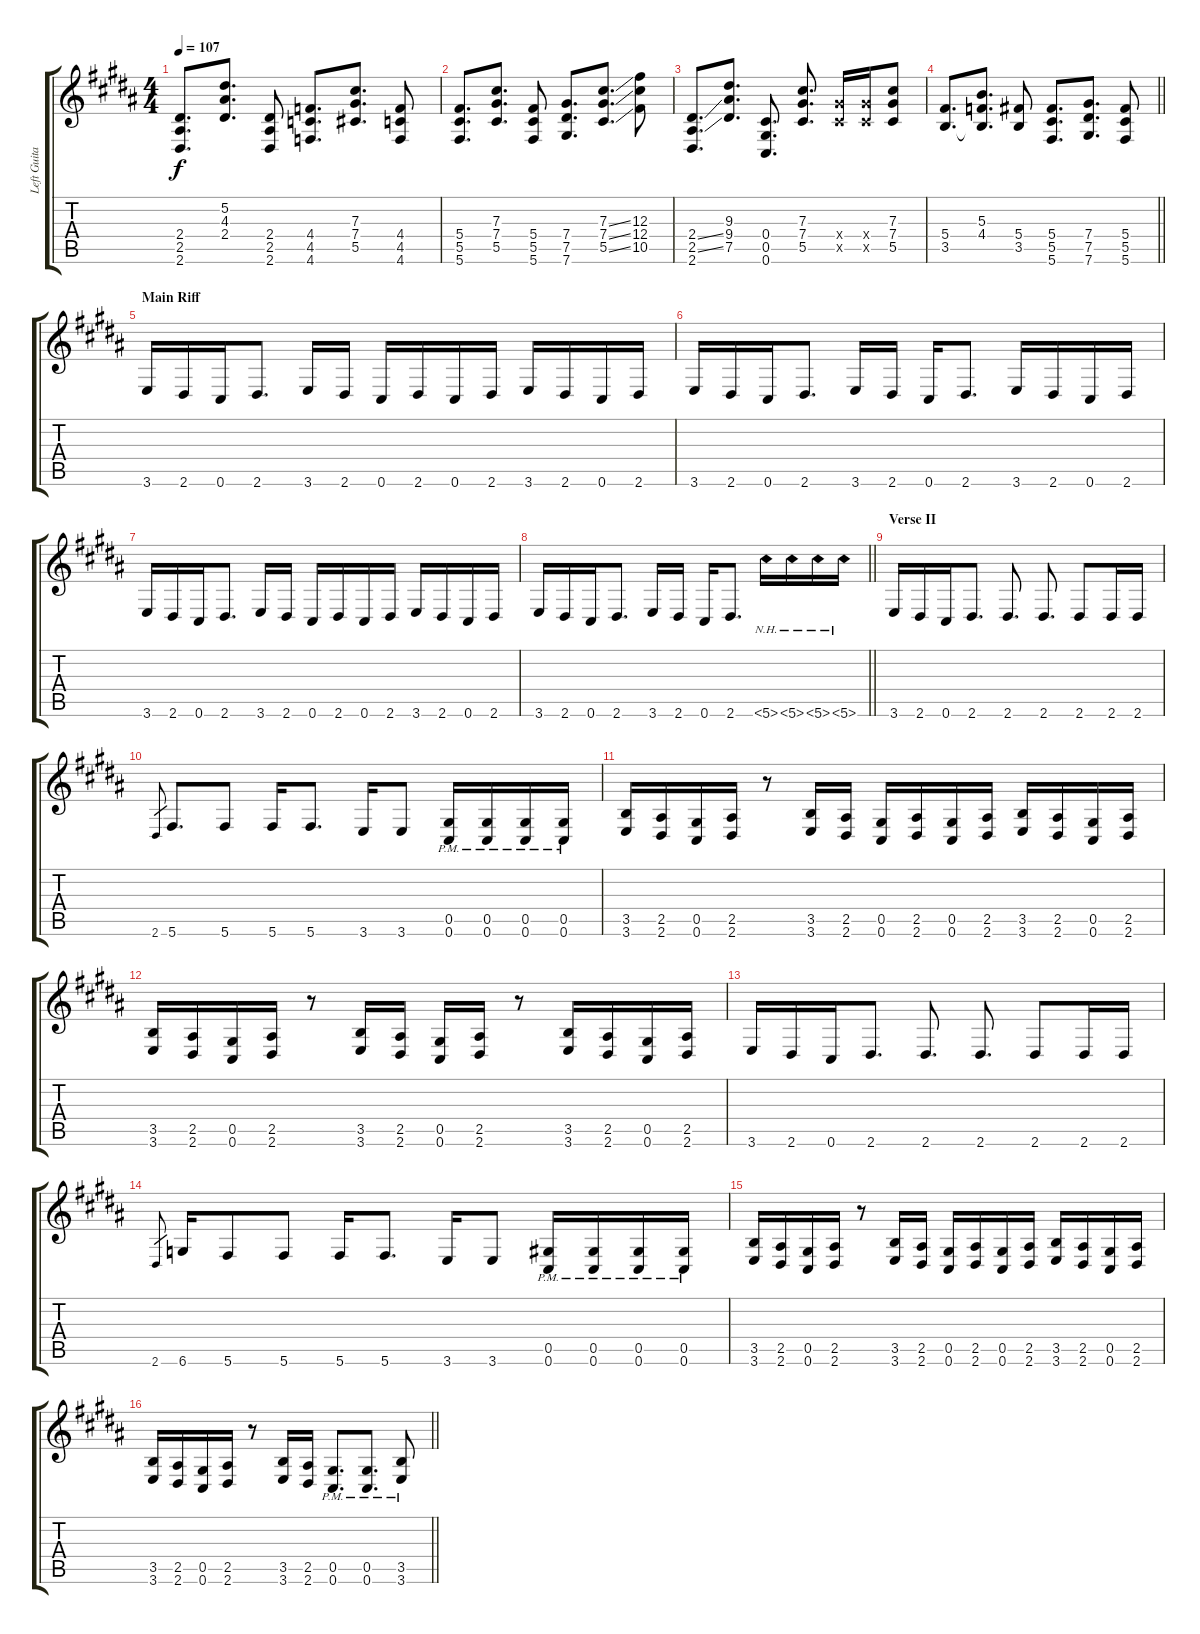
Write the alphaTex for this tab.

\track ("Left Guitar I" "Left Guita") {instrument overdrivenguitar}
\staff {score tabs}
\tuning (Eb4 Bb3 Gb3 Db3 Ab2 Db2) {hide}
\ts (4 4)
\tempo 107
\clef g2
\ks b
(2.4 2.5 2.6).8{d dy f} (5.2 4.3 2.4).8{d} (2.4 2.5 2.6).8 (4.4 4.5 4.6).8{d} (7.3 7.4 5.5).8{d} (4.4 4.5 4.6).8 |
(5.4 5.5 5.6).8{d} (7.3 7.4 5.5).8{d} (5.4 5.5 5.6).8 (7.4 7.5 7.6).8{d} (7.3{ss} 7.4{ss} 5.5{ss}).8{d} (12.3 12.4 10.5).8 |
(2.4{ss} 2.5{ss} 2.6).8{d} (9.3 9.4 7.5).8{d} (0.4 0.5 0.6).8{d} (7.3 7.4 5.5).8{d} (7.4{x} 5.5{x}).16 (7.4{x} 5.5{x}).16 (7.3 7.4 5.5).8 |
\barLineRight lightlight
(5.4 3.5).8{d} (5.3 4.4 3.5{t}).8{d} (5.4 3.5).8 (5.4 5.5 5.6).8{d} (7.4 7.5 7.6).8{d} (5.4 5.5 5.6).8 |
\section ("" "Main Riff")
3.6.16 2.6.16 0.6.16 2.6.8{d} 3.6.16 2.6.16 0.6.16 2.6.16 0.6.16 2.6.16 3.6.16 2.6.16 0.6.16 2.6.16 |
3.6.16 2.6.16 0.6.16 2.6.8{d} 3.6.16 2.6.16 0.6.16 2.6.8{d} 3.6.16 2.6.16 0.6.16 2.6.16 |
3.6.16 2.6.16 0.6.16 2.6.8{d} 3.6.16 2.6.16 0.6.16 2.6.16 0.6.16 2.6.16 3.6.16 2.6.16 0.6.16 2.6.16 |
\barLineRight lightlight
3.6.16 2.6.16 0.6.16 2.6.8{d} 3.6.16 2.6.16 0.6.16 2.6.8{d} 5.6{nh}.16 5.6{nh}.16 5.6{nh}.16 5.6{nh}.16 |
\section ("" "Verse II")
3.6.16 2.6.16 0.6.16 2.6.8{d} 2.6.8{d} 2.6.8{d} 2.6.8 2.6.16 2.6.16 |
2.6.8{gr} 5.6.8{d} 5.6.8 5.6.16 5.6.8{d} 3.6.16 3.6.8 (0.5{pm} 0.6{pm}).16 (0.5{pm} 0.6{pm}).16 (0.5{pm} 0.6{pm}).16 (0.5{pm} 0.6{pm}).16 |
(3.5 3.6).16 (2.5 2.6).16 (0.5 0.6).16 (2.5 2.6).16 r.8 (3.5 3.6).16 (2.5 2.6).16 (0.5 0.6).16 (2.5 2.6).16 (0.5 0.6).16 (2.5 2.6).16 (3.5 3.6).16 (2.5 2.6).16 (0.5 0.6).16 (2.5 2.6).16 |
(3.5 3.6).16 (2.5 2.6).16 (0.5 0.6).16 (2.5 2.6).16 r.8 (3.5 3.6).16 (2.5 2.6).16 (0.5 0.6).16 (2.5 2.6).16 r.8 (3.5 3.6).16 (2.5 2.6).16 (0.5 0.6).16 (2.5 2.6).16 |
3.6.16 2.6.16 0.6.16 2.6.8{d} 2.6.8{d} 2.6.8{d} 2.6.8 2.6.16 2.6.16 |
2.6.8{gr} 6.6.16 5.6.8 5.6.8 5.6.16 5.6.8{d} 3.6.16 3.6.8 (0.5{pm} 0.6{pm}).16 (0.5{pm} 0.6{pm}).16 (0.5{pm} 0.6{pm}).16 (0.5{pm} 0.6{pm}).16 |
(3.5 3.6).16 (2.5 2.6).16 (0.5 0.6).16 (2.5 2.6).16 r.8 (3.5 3.6).16 (2.5 2.6).16 (0.5 0.6).16 (2.5 2.6).16 (0.5 0.6).16 (2.5 2.6).16 (3.5 3.6).16 (2.5 2.6).16 (0.5 0.6).16 (2.5 2.6).16 |
\barLineRight lightlight
(3.5 3.6).16 (2.5 2.6).16 (0.5 0.6).16 (2.5 2.6).16 r.8 (3.5 3.6).16 (2.5 2.6).16 (0.5{pm} 0.6{pm}).8{d} (0.5{pm} 0.6{pm}).8{d} (3.5{pm} 3.6{pm}).8
